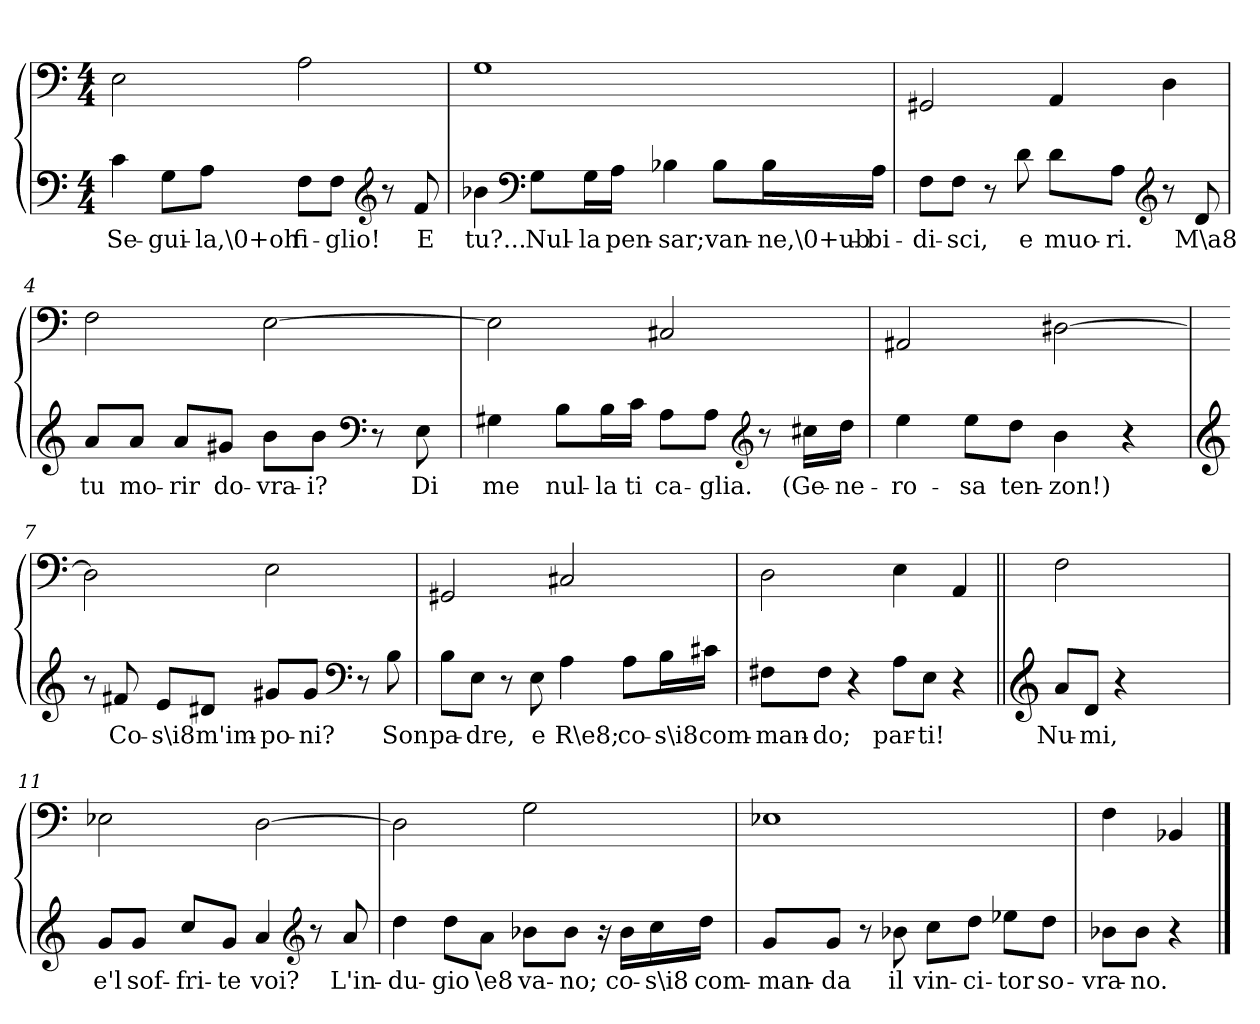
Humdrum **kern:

**kern	**text	**kern
*part1	*part1	*part1
*staff2	*staff2	*staff1
*clefF4	*	*clefF4
*k[]	*	*k[]
*a:	*	*a:
*M4/4	*	*M4/4
=1	=1	=1
4c\	Se-	2E\
8G\L	-gui-	.
8A\J	-la,\0+oh	.
8F\L	fi-	2A\
8F\J	-glio!	.
*clefG2	*	*
8r	.	.
8f/	E	.
=2	=2	=2
4b-X\	tu?...	1G\
*clefF4	*	*
8G\L	Nul-	.
16G\L	-la	.
16A\JJ	pen-	.
4B-X\	-sar;	.
8B-\L	van-	.
16B-\L	-ne,\0+ub-	.
16A\JJ	-bi-	.
=3	=3	=3
8F\L	-di-	2GG#X/
8F\J	-sci,	.
8r	.	.
8d\	e	.
8d\L	muo-	4AA/
8A\J	-ri.	.
*clefG2	*	*
8r	.	4D\
8d/	M\a8	.
=4	=4	=4
8a/L	tu	2F\
8a/J	mo-	.
8a/L	-rir	.
8g#X/J	do-	.
8b\L	-vra-	[2E\
8b\J	-i?	.
*clefF4	*	*
8r	.	.
8E\	Di	.
=5	=5	=5
4G#X\	me	2E\]
8B\L	nul-	.
16B\L	-la	.
16c\JJ	ti	.
8A\L	ca-	2C#X/
8A\J	-glia.	.
*clefG2	*	*
8r	.	.
16cc#X\LL	(Ge-	.
16dd\JJ	-ne-	.
=6	=6	=6
4ee\	-ro-	2AA#X/
8ee\L	-sa	.
8dd\J	ten-	.
4b\	-zon!)	[2D#X\
4r	.	.
=7	=7	=7
*clefG2	*	*
8r	.	2D#\]
8f#X/	Co-	.
8e/L	-s\i8	.
8d#X/J	m'im-	.
8g#X/L	-po-	2E\
8g#/J	-ni?	.
*clefF4	*	*
8r	.	.
8B\	Son	.
=8	=8	=8
8B\L	pa-	2GG#X/
8E\J	-dre,	.
8r	.	.
8E\	e	.
4A\	R\e8;	2C#X/
8A\L	co-	.
16B\L	-s\i8	.
16c#X\JJ	com-	.
=9	=9	=9
8F#X\L	-man-	2D\
8F#\J	-do;	.
4r	.	.
8A\L	par-	4E\
8E\J	-ti!	.
4r	.	4AA/
=10||	=10||	=10||
*clefG2	*	*
8a/L	Nu-	2F\
8d/J	-mi,	.
4r	.	.
2ryy	.	2ryy
=11	=11	=11
8g/L	e'l	2E-X\
8g/J	sof-	.
8cc/L	-fri-	.
8g/J	-te	.
4a/	voi?	[2D\
*clefG2	*	*
8r	.	.
8a/	L'in-	.
=12	=12	=12
4dd\	-du-	2D\]
8dd\L	-gio	.
8a\J	\e8	.
8b-X\L	va-	2G\
8b-\J	-no;	.
16r	.	.
16b-\LL	co-	.
16cc\	-s\i8	.
16dd\JJ	com-	.
=13	=13	=13
8g/L	-man-	1E-X\
8g/J	-da	.
8r	.	.
8b-X\	il	.
8cc\L	vin-	.
8dd\J	-ci-	.
8ee-X\L	-tor	.
8dd\J	so-	.
=14	=14	=14
8b-X\L	-vra-	4F\
8b-\J	-no.	.
4r	.	4BB-X/
==	==	==
*-	*-	*-
